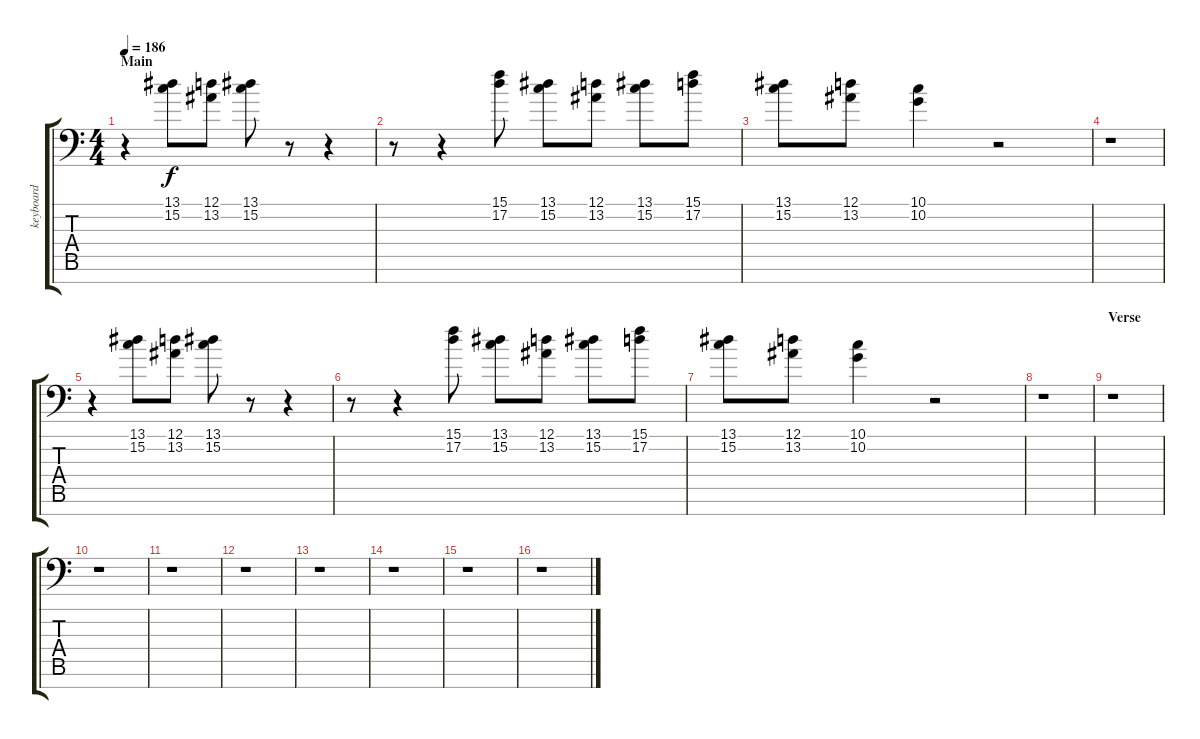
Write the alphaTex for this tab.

\track ("keyboard" "keyboard") {instrument musicbox}
\staff {score tabs}
\tuning (D4 A3 F3 C3 G2 D2 A1) {hide}
\ts (4 4)
\section ("" "Main")
\tempo 186
\clef f4
\ks c
r.4{dy f} (13.1 15.2).8 (12.1 13.2).8 (13.1 15.2).8 r.8 r.4 |
r.8 r.4 (15.1 17.2).8 (13.1 15.2).8 (12.1 13.2).8 (13.1 15.2).8 (15.1 17.2).8 |
(13.1 15.2).8 (12.1 13.2).8 (10.1 10.2).4 r.2 |
r.1 |
r.4 (13.1 15.2).8 (12.1 13.2).8 (13.1 15.2).8 r.8 r.4 |
r.8 r.4 (15.1 17.2).8 (13.1 15.2).8 (12.1 13.2).8 (13.1 15.2).8 (15.1 17.2).8 |
(13.1 15.2).8 (12.1 13.2).8 (10.1 10.2).4 r.2 |
r.1 |
\section ("" "Verse")
r.1 |
r.1 |
r.1 |
r.1 |
r.1 |
r.1 |
r.1 |
r.1
